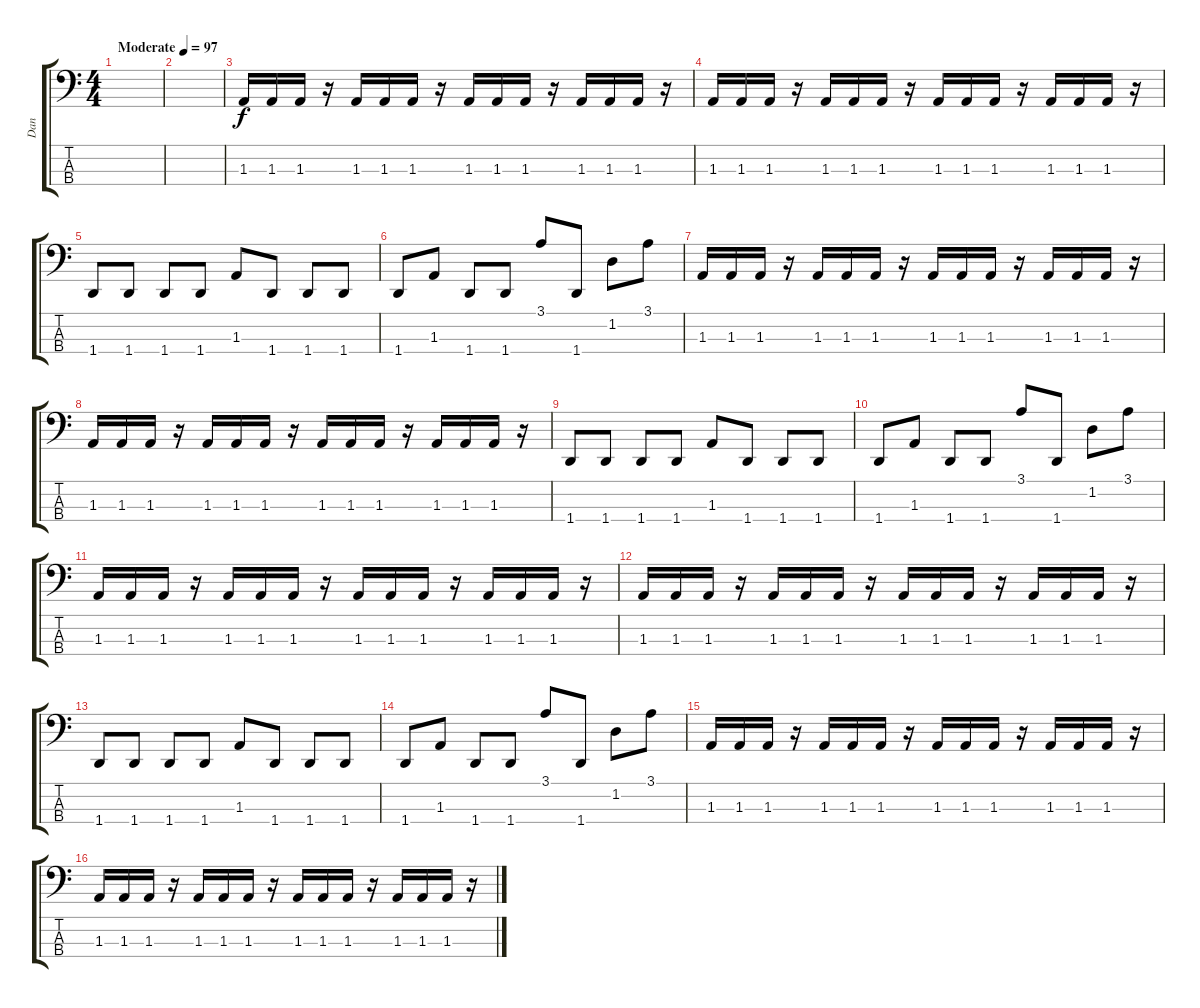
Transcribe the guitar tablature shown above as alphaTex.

\track ("Dan" "Dan") {instrument electricbasspick}
\staff {score tabs}
\tuning (Gb2 Db2 Ab1 Db1) {hide}
\ts (4 4)
\tempo (97 "Moderate")
\clef f4
\ks c
|
|
1.3.16 1.3.16 1.3.16 r.16 1.3.16 1.3.16 1.3.16 r.16 1.3.16 1.3.16 1.3.16 r.16 1.3.16 1.3.16 1.3.16 r.16 |
1.3.16 1.3.16 1.3.16 r.16 1.3.16 1.3.16 1.3.16 r.16 1.3.16 1.3.16 1.3.16 r.16 1.3.16 1.3.16 1.3.16 r.16 |
1.4.8 1.4.8 1.4.8 1.4.8 1.3.8 1.4.8 1.4.8 1.4.8 |
1.4.8 1.3.8 1.4.8 1.4.8 3.1.8 1.4.8 1.2.8 3.1.8 |
1.3.16 1.3.16 1.3.16 r.16 1.3.16 1.3.16 1.3.16 r.16 1.3.16 1.3.16 1.3.16 r.16 1.3.16 1.3.16 1.3.16 r.16 |
1.3.16 1.3.16 1.3.16 r.16 1.3.16 1.3.16 1.3.16 r.16 1.3.16 1.3.16 1.3.16 r.16 1.3.16 1.3.16 1.3.16 r.16 |
1.4.8 1.4.8 1.4.8 1.4.8 1.3.8 1.4.8 1.4.8 1.4.8 |
1.4.8 1.3.8 1.4.8 1.4.8 3.1.8 1.4.8 1.2.8 3.1.8 |
1.3.16 1.3.16 1.3.16 r.16 1.3.16 1.3.16 1.3.16 r.16 1.3.16 1.3.16 1.3.16 r.16 1.3.16 1.3.16 1.3.16 r.16 |
1.3.16 1.3.16 1.3.16 r.16 1.3.16 1.3.16 1.3.16 r.16 1.3.16 1.3.16 1.3.16 r.16 1.3.16 1.3.16 1.3.16 r.16 |
1.4.8 1.4.8 1.4.8 1.4.8 1.3.8 1.4.8 1.4.8 1.4.8 |
1.4.8 1.3.8 1.4.8 1.4.8 3.1.8 1.4.8 1.2.8 3.1.8 |
1.3.16 1.3.16 1.3.16 r.16 1.3.16 1.3.16 1.3.16 r.16 1.3.16 1.3.16 1.3.16 r.16 1.3.16 1.3.16 1.3.16 r.16 |
1.3.16 1.3.16 1.3.16 r.16 1.3.16 1.3.16 1.3.16 r.16 1.3.16 1.3.16 1.3.16 r.16 1.3.16 1.3.16 1.3.16 r.16
